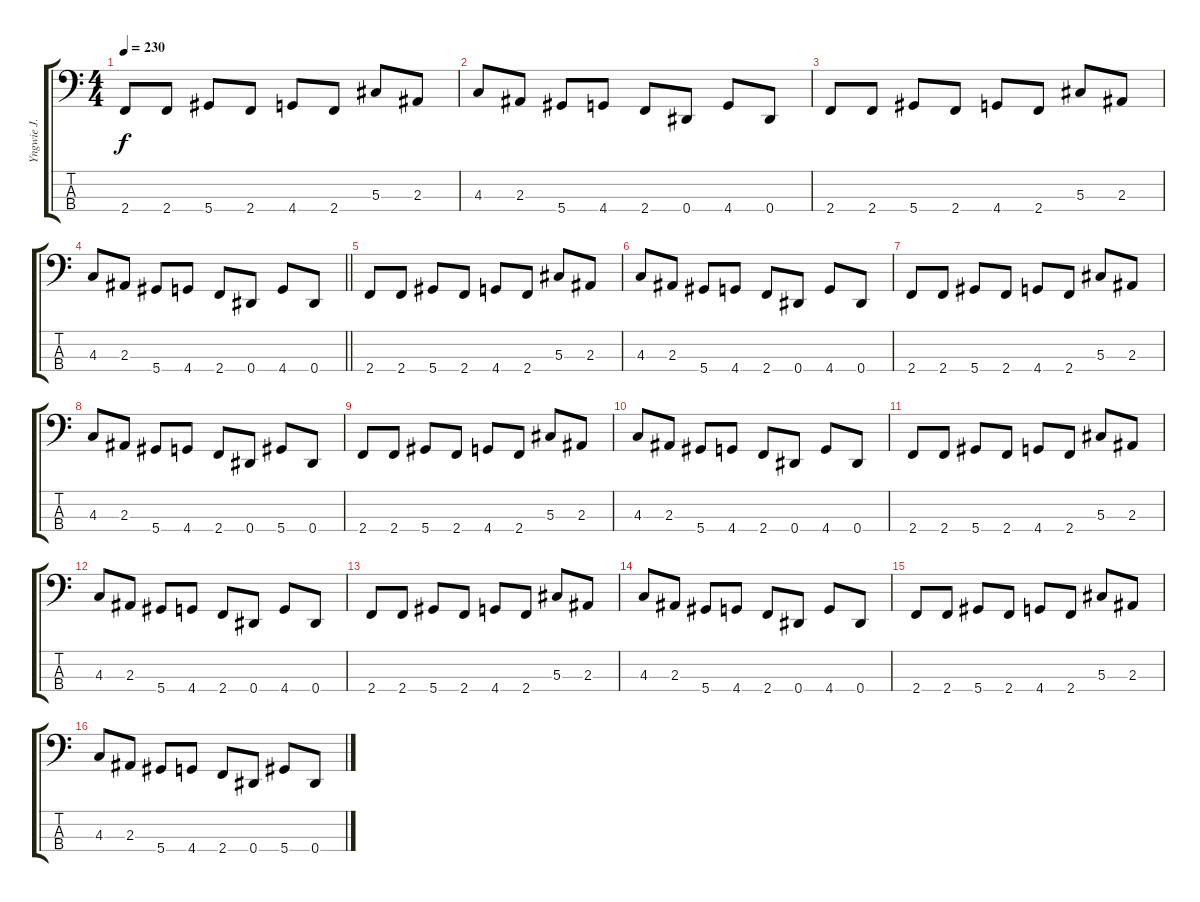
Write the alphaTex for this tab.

\track ("Yngwie J. Malmsteen" "Yngwie J. ") {instrument electricbasspick}
\staff {score tabs}
\tuning (Gb2 Db2 Ab1 Eb1) {hide}
\ts (4 4)
\tempo 230
\clef f4
\ks c
2.4.8{dy f} 2.4.8 5.4.8 2.4.8 4.4.8 2.4.8 5.3.8 2.3.8 |
4.3.8 2.3.8 5.4.8 4.4.8 2.4.8 0.4.8 4.4.8 0.4.8 |
2.4.8 2.4.8 5.4.8 2.4.8 4.4.8 2.4.8 5.3.8 2.3.8 |
\barLineRight lightlight
4.3.8 2.3.8 5.4.8 4.4.8 2.4.8 0.4.8 4.4.8 0.4.8 |
2.4.8 2.4.8 5.4.8 2.4.8 4.4.8 2.4.8 5.3.8 2.3.8 |
4.3.8 2.3.8 5.4.8 4.4.8 2.4.8 0.4.8 4.4.8 0.4.8 |
2.4.8 2.4.8 5.4.8 2.4.8 4.4.8 2.4.8 5.3.8 2.3.8 |
4.3.8 2.3.8 5.4.8 4.4.8 2.4.8 0.4.8 5.4.8 0.4.8 |
2.4.8 2.4.8 5.4.8 2.4.8 4.4.8 2.4.8 5.3.8 2.3.8 |
4.3.8 2.3.8 5.4.8 4.4.8 2.4.8 0.4.8 4.4.8 0.4.8 |
2.4.8 2.4.8 5.4.8 2.4.8 4.4.8 2.4.8 5.3.8 2.3.8 |
4.3.8 2.3.8 5.4.8 4.4.8 2.4.8 0.4.8 4.4.8 0.4.8 |
2.4.8 2.4.8 5.4.8 2.4.8 4.4.8 2.4.8 5.3.8 2.3.8 |
4.3.8 2.3.8 5.4.8 4.4.8 2.4.8 0.4.8 4.4.8 0.4.8 |
2.4.8 2.4.8 5.4.8 2.4.8 4.4.8 2.4.8 5.3.8 2.3.8 |
4.3.8 2.3.8 5.4.8 4.4.8 2.4.8 0.4.8 5.4.8 0.4.8
